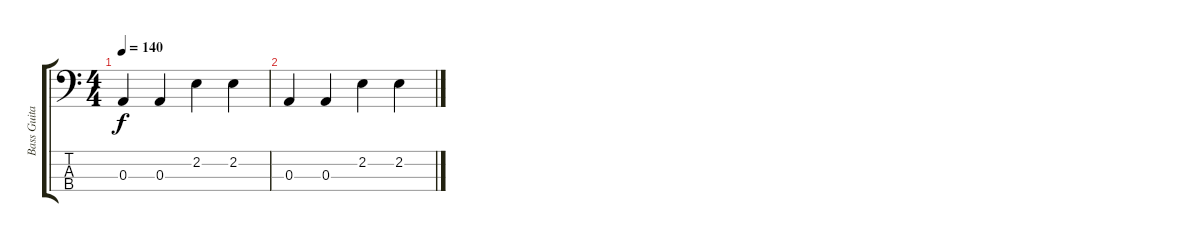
\track ("Bass Guitar" "Bass Guita") {instrument acousticbass}
\staff {score tabs}
\tuning (G2 D2 A1 E1) {hide}
\ts (4 4)
\tempo 140
\clef f4
\ks c
0.3.4{dy f} 0.3.4 2.2.4 2.2.4 |
0.3.4 0.3.4 2.2.4 2.2.4
